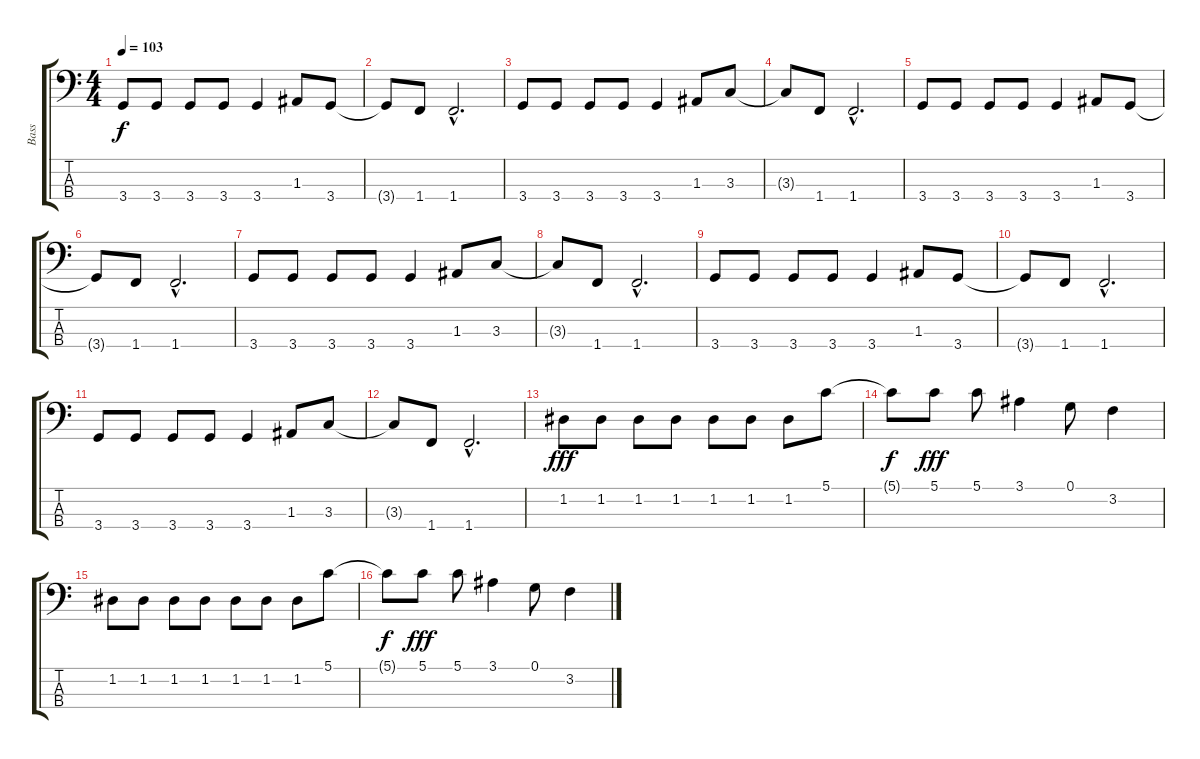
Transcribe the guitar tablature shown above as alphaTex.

\track ("Bass" "Bass") {instrument electricbassfinger}
\staff {score tabs}
\tuning (G2 D2 A1 E1) {hide}
\ts (4 4)
\tempo 103
\clef f4
\ks c
3.4.8{dy f} 3.4.8 3.4.8 3.4.8 3.4.4 1.3.8 3.4.8 |
3.4{t}.8 1.4.8 1.4{hac}.2{d} |
3.4.8 3.4.8 3.4.8 3.4.8 3.4.4 1.3.8 3.3.8 |
3.3{t}.8 1.4.8 1.4{hac}.2{d} |
3.4.8 3.4.8 3.4.8 3.4.8 3.4.4 1.3.8 3.4.8 |
3.4{t}.8 1.4.8 1.4{hac}.2{d} |
3.4.8 3.4.8 3.4.8 3.4.8 3.4.4 1.3.8 3.3.8 |
3.3{t}.8 1.4.8 1.4{hac}.2{d} |
3.4.8 3.4.8 3.4.8 3.4.8 3.4.4 1.3.8 3.4.8 |
3.4{t}.8 1.4.8 1.4{hac}.2{d} |
3.4.8 3.4.8 3.4.8 3.4.8 3.4.4 1.3.8 3.3.8 |
3.3{t}.8 1.4.8 1.4{hac}.2{d} |
1.2.8{dy fff} 1.2.8 1.2.8 1.2.8 1.2.8 1.2.8 1.2.8 5.1.8 |
5.1{t}.8{dy f} 5.1.8{dy fff} 5.1.8 3.1.4 0.1.8 3.2.4 |
1.2.8 1.2.8 1.2.8 1.2.8 1.2.8 1.2.8 1.2.8 5.1.8 |
5.1{t}.8{dy f} 5.1.8{dy fff} 5.1.8 3.1.4 0.1.8 3.2.4
